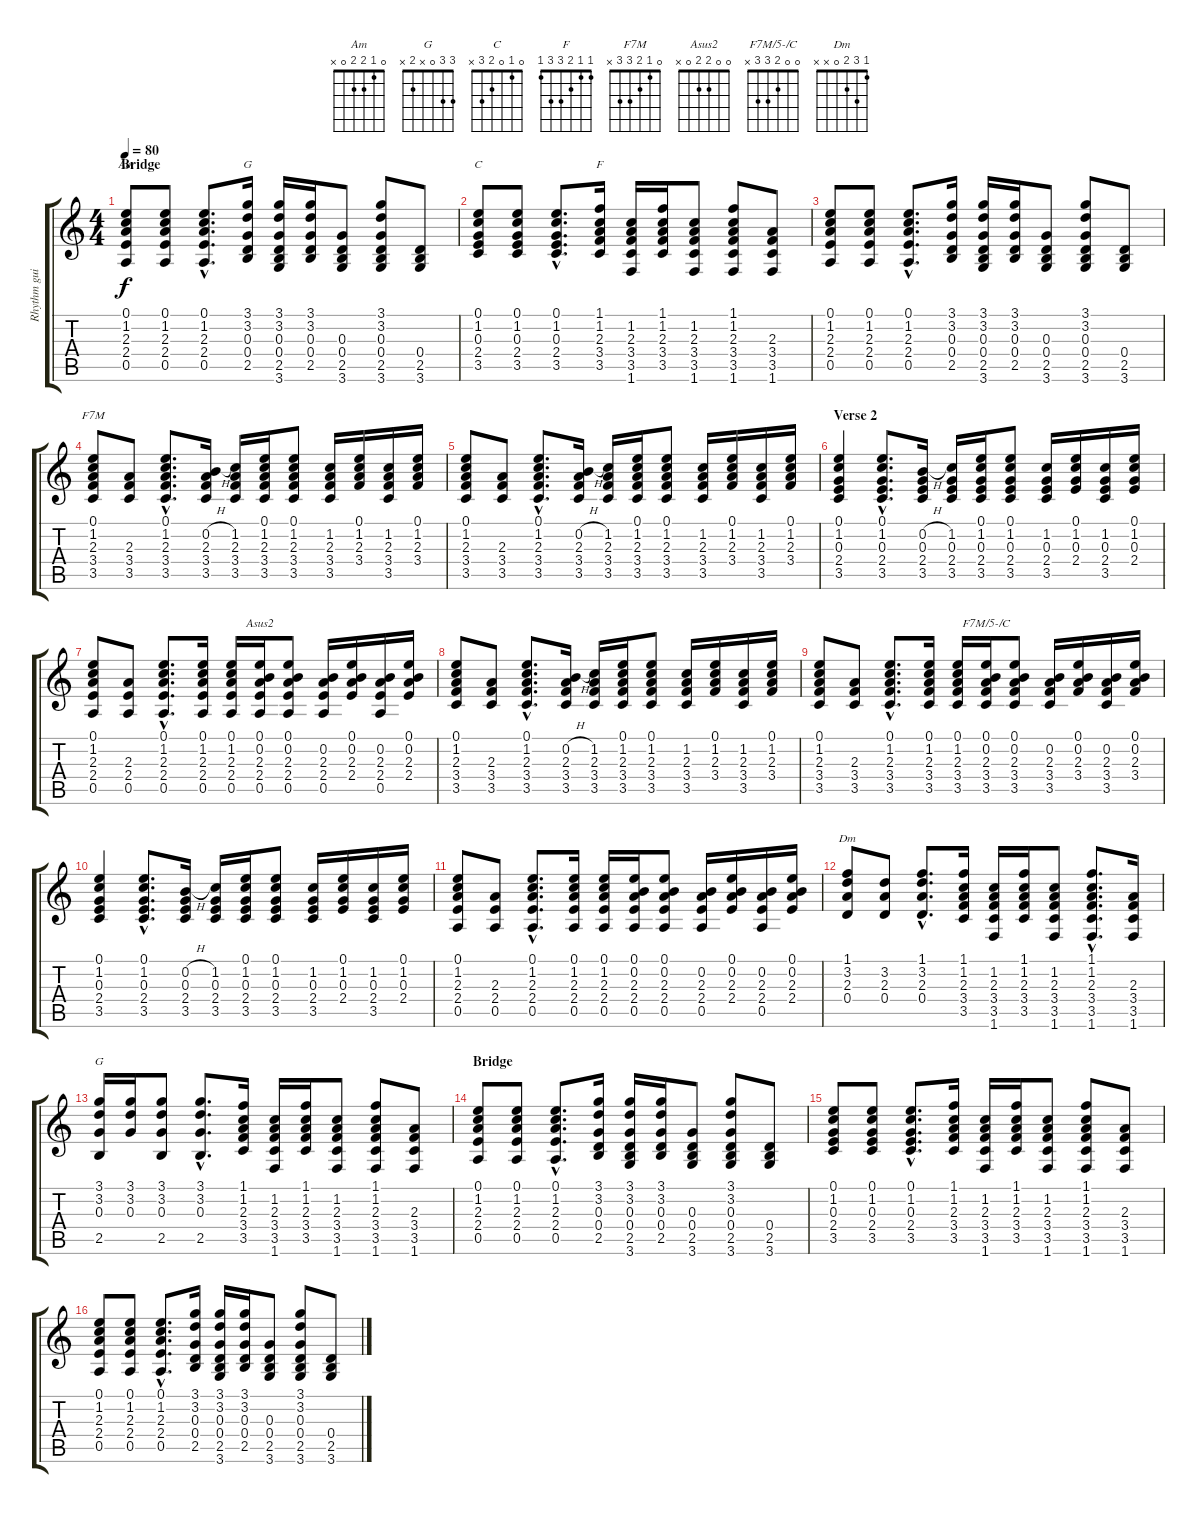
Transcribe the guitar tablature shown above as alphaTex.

\track ("Rhythm guitar" "Rhythm gui") {instrument acousticguitarnylon}
\staff {score tabs}
\tuning (E4 B3 G3 D3 A2 E2) {hide}
\chord ("Am" 0 1 2 2 0 x)
\chord ("G" 3 3 0 0 2 3)
\chord ("C" 0 1 0 2 3 x)
\chord ("F" 1 1 2 3 3 1)
\chord ("F7M" 0 1 2 3 3 x)
\chord ("Asus2" 0 0 2 2 0 x)
\chord ("F7M/5-/C" 0 0 2 3 3 x)
\chord ("Dm" 1 3 2 0 x x)
\chord ("G" 3 3 0 x 2 x)
\ts (4 4)
\section ("" "Bridge")
\tempo 80
\clef g2
\ks c
(0.1 1.2 2.3 2.4 0.5).8{ch "Am" dy f} (0.1 1.2 2.3 2.4 0.5).8 (0.1{hac} 1.2{hac} 2.3{hac} 2.4{hac} 0.5{hac}).8{d} (3.1 3.2 0.3 0.4 2.5).16{ch "G"} (3.1 3.2 0.3 0.4 2.5 3.6).16 (3.1 3.2 0.3 0.4 2.5).16 (0.3 0.4 2.5 3.6).8 (3.1 3.2 0.3 0.4 2.5 3.6).8 (0.4 2.5 3.6).8 |
(0.1 1.2 0.3 2.4 3.5).8{ch "C"} (0.1 1.2 0.3 2.4 3.5).8 (0.1{hac} 1.2{hac} 0.3{hac} 2.4{hac} 3.5{hac}).8{d} (1.1 1.2 2.3 3.4 3.5).16{ch "F"} (1.2 2.3 3.4 3.5 1.6).16 (1.1 1.2 2.3 3.4 3.5).16 (1.2 2.3 3.4 3.5 1.6).8 (1.1 1.2 2.3 3.4 3.5 1.6).8 (2.3 3.4 3.5 1.6).8 |
(0.1 1.2 2.3 2.4 0.5).8 (0.1 1.2 2.3 2.4 0.5).8 (0.1{hac} 1.2{hac} 2.3{hac} 2.4{hac} 0.5{hac}).8{d} (3.1 3.2 0.3 0.4 2.5).16 (3.1 3.2 0.3 0.4 2.5 3.6).16 (3.1 3.2 0.3 0.4 2.5).16 (0.3 0.4 2.5 3.6).8 (3.1 3.2 0.3 0.4 2.5 3.6).8 (0.4 2.5 3.6).8 |
(0.1 1.2 2.3 3.4 3.5).8{ch "F7M"} (2.3 3.4 3.5).8 (0.1{hac} 1.2{hac} 2.3{hac} 3.4{hac} 3.5{hac}).8{d} (0.2{h} 2.3 3.4 3.5).16 (1.2 2.3 3.4 3.5).16 (0.1 1.2 2.3 3.4 3.5).16 (0.1 1.2 2.3 3.4 3.5).8 (1.2 2.3 3.4 3.5).16 (0.1 1.2 2.3 3.4).16 (1.2 2.3 3.4 3.5).16 (0.1 1.2 2.3 3.4).16 |
(0.1 1.2 2.3 3.4 3.5).8 (2.3 3.4 3.5).8 (0.1{hac} 1.2{hac} 2.3{hac} 3.4{hac} 3.5{hac}).8{d} (0.2{h} 2.3 3.4 3.5).16 (1.2 2.3 3.4 3.5).16 (0.1 1.2 2.3 3.4 3.5).16 (0.1 1.2 2.3 3.4 3.5).8 (1.2 2.3 3.4 3.5).16 (0.1 1.2 2.3 3.4).16 (1.2 2.3 3.4 3.5).16 (0.1 1.2 2.3 3.4).16 |
\section ("" "Verse 2")
(0.1 1.2 0.3 2.4 3.5).4 (0.1{hac} 1.2{hac} 0.3{hac} 2.4{hac} 3.5{hac}).8{d} (0.2{h} 0.3 2.4 3.5).16 (1.2 0.3 2.4 3.5).16 (0.1 1.2 0.3 2.4 3.5).16 (0.1 1.2 0.3 2.4 3.5).8 (1.2 0.3 2.4 3.5).16 (0.1 1.2 0.3 2.4).16 (1.2 0.3 2.4 3.5).16 (0.1 1.2 0.3 2.4).16 |
(0.1 1.2 2.3 2.4 0.5).8 (2.3 2.4 0.5).8 (0.1{hac} 1.2{hac} 2.3{hac} 2.4{hac} 0.5{hac}).8{d} (0.1 1.2 2.3 2.4 0.5).16 (0.1 1.2 2.3 2.4 0.5).16 (0.1 0.2 2.3 2.4 0.5).16{ch "Asus2"} (0.1 0.2 2.3 2.4 0.5).8 (0.2 2.3 2.4 0.5).16 (0.1 0.2 2.3 2.4).16 (0.2 2.3 2.4 0.5).16 (0.1 0.2 2.3 2.4).16 |
(0.1 1.2 2.3 3.4 3.5).8 (2.3 3.4 3.5).8 (0.1{hac} 1.2{hac} 2.3{hac} 3.4{hac} 3.5{hac}).8{d} (0.2{h} 2.3 3.4 3.5).16 (1.2 2.3 3.4 3.5).16 (0.1 1.2 2.3 3.4 3.5).16 (0.1 1.2 2.3 3.4 3.5).8 (1.2 2.3 3.4 3.5).16 (0.1 1.2 2.3 3.4).16 (1.2 2.3 3.4 3.5).16 (0.1 1.2 2.3 3.4).16 |
(0.1 1.2 2.3 3.4 3.5).8 (2.3 3.4 3.5).8 (0.1{hac} 1.2{hac} 2.3{hac} 3.4{hac} 3.5{hac}).8{d} (0.1 1.2 2.3 3.4 3.5).16 (0.1 1.2 2.3 3.4 3.5).16 (0.1 0.2 2.3 3.4 3.5).16{ch "F7M/5-/C"} (0.1 0.2 2.3 3.4 3.5).8 (0.2 2.3 3.4 3.5).16 (0.1 0.2 2.3 3.4).16 (0.2 2.3 3.4 3.5).16 (0.1 0.2 2.3 3.4).16 |
(0.1 1.2 0.3 2.4 3.5).4 (0.1{hac} 1.2{hac} 0.3{hac} 2.4{hac} 3.5{hac}).8{d} (0.2{h} 0.3 2.4 3.5).16 (1.2 0.3 2.4 3.5).16 (0.1 1.2 0.3 2.4 3.5).16 (0.1 1.2 0.3 2.4 3.5).8 (1.2 0.3 2.4 3.5).16 (0.1 1.2 0.3 2.4).16 (1.2 0.3 2.4 3.5).16 (0.1 1.2 0.3 2.4).16 |
(0.1 1.2 2.3 2.4 0.5).8 (2.3 2.4 0.5).8 (0.1{hac} 1.2{hac} 2.3{hac} 2.4{hac} 0.5{hac}).8{d} (0.1 1.2 2.3 2.4 0.5).16 (0.1 1.2 2.3 2.4 0.5).16 (0.1 0.2 2.3 2.4 0.5).16 (0.1 0.2 2.3 2.4 0.5).8 (0.2 2.3 2.4 0.5).16 (0.1 0.2 2.3 2.4).16 (0.2 2.3 2.4 0.5).16 (0.1 0.2 2.3 2.4).16 |
(1.1 3.2 2.3 0.4).8{ch "Dm"} (3.2 2.3 0.4).8 (1.1{hac} 3.2{hac} 2.3{hac} 0.4{hac}).8{d} (1.1 1.2 2.3 3.4 3.5).16 (1.2 2.3 3.4 3.5 1.6).16 (1.1 1.2 2.3 3.4 3.5).16 (1.2 2.3 3.4 3.5 1.6).8 (1.1{hac} 1.2{hac} 2.3{hac} 3.4{hac} 3.5{hac} 1.6{hac}).8{d} (2.3 3.4 3.5 1.6).16 |
(3.1 3.2 0.3 2.5).16{ch "G"} (3.1 3.2 0.3).16 (3.1 3.2 0.3 2.5).8 (3.1{hac} 3.2{hac} 0.3{hac} 2.5{hac}).8{d} (1.1 1.2 2.3 3.4 3.5).16 (1.2 2.3 3.4 3.5 1.6).16 (1.1 1.2 2.3 3.4 3.5).16 (1.2 2.3 3.4 3.5 1.6).8 (1.1 1.2 2.3 3.4 3.5 1.6).8 (2.3 3.4 3.5 1.6).8 |
\section ("" "Bridge")
(0.1 1.2 2.3 2.4 0.5).8 (0.1 1.2 2.3 2.4 0.5).8 (0.1{hac} 1.2{hac} 2.3{hac} 2.4{hac} 0.5{hac}).8{d} (3.1 3.2 0.3 0.4 2.5).16 (3.1 3.2 0.3 0.4 2.5 3.6).16 (3.1 3.2 0.3 0.4 2.5).16 (0.3 0.4 2.5 3.6).8 (3.1 3.2 0.3 0.4 2.5 3.6).8 (0.4 2.5 3.6).8 |
(0.1 1.2 0.3 2.4 3.5).8 (0.1 1.2 0.3 2.4 3.5).8 (0.1{hac} 1.2{hac} 0.3{hac} 2.4{hac} 3.5{hac}).8{d} (1.1 1.2 2.3 3.4 3.5).16 (1.2 2.3 3.4 3.5 1.6).16 (1.1 1.2 2.3 3.4 3.5).16 (1.2 2.3 3.4 3.5 1.6).8 (1.1 1.2 2.3 3.4 3.5 1.6).8 (2.3 3.4 3.5 1.6).8 |
(0.1 1.2 2.3 2.4 0.5).8 (0.1 1.2 2.3 2.4 0.5).8 (0.1{hac} 1.2{hac} 2.3{hac} 2.4{hac} 0.5{hac}).8{d} (3.1 3.2 0.3 0.4 2.5).16 (3.1 3.2 0.3 0.4 2.5 3.6).16 (3.1 3.2 0.3 0.4 2.5).16 (0.3 0.4 2.5 3.6).8 (3.1 3.2 0.3 0.4 2.5 3.6).8 (0.4 2.5 3.6).8
